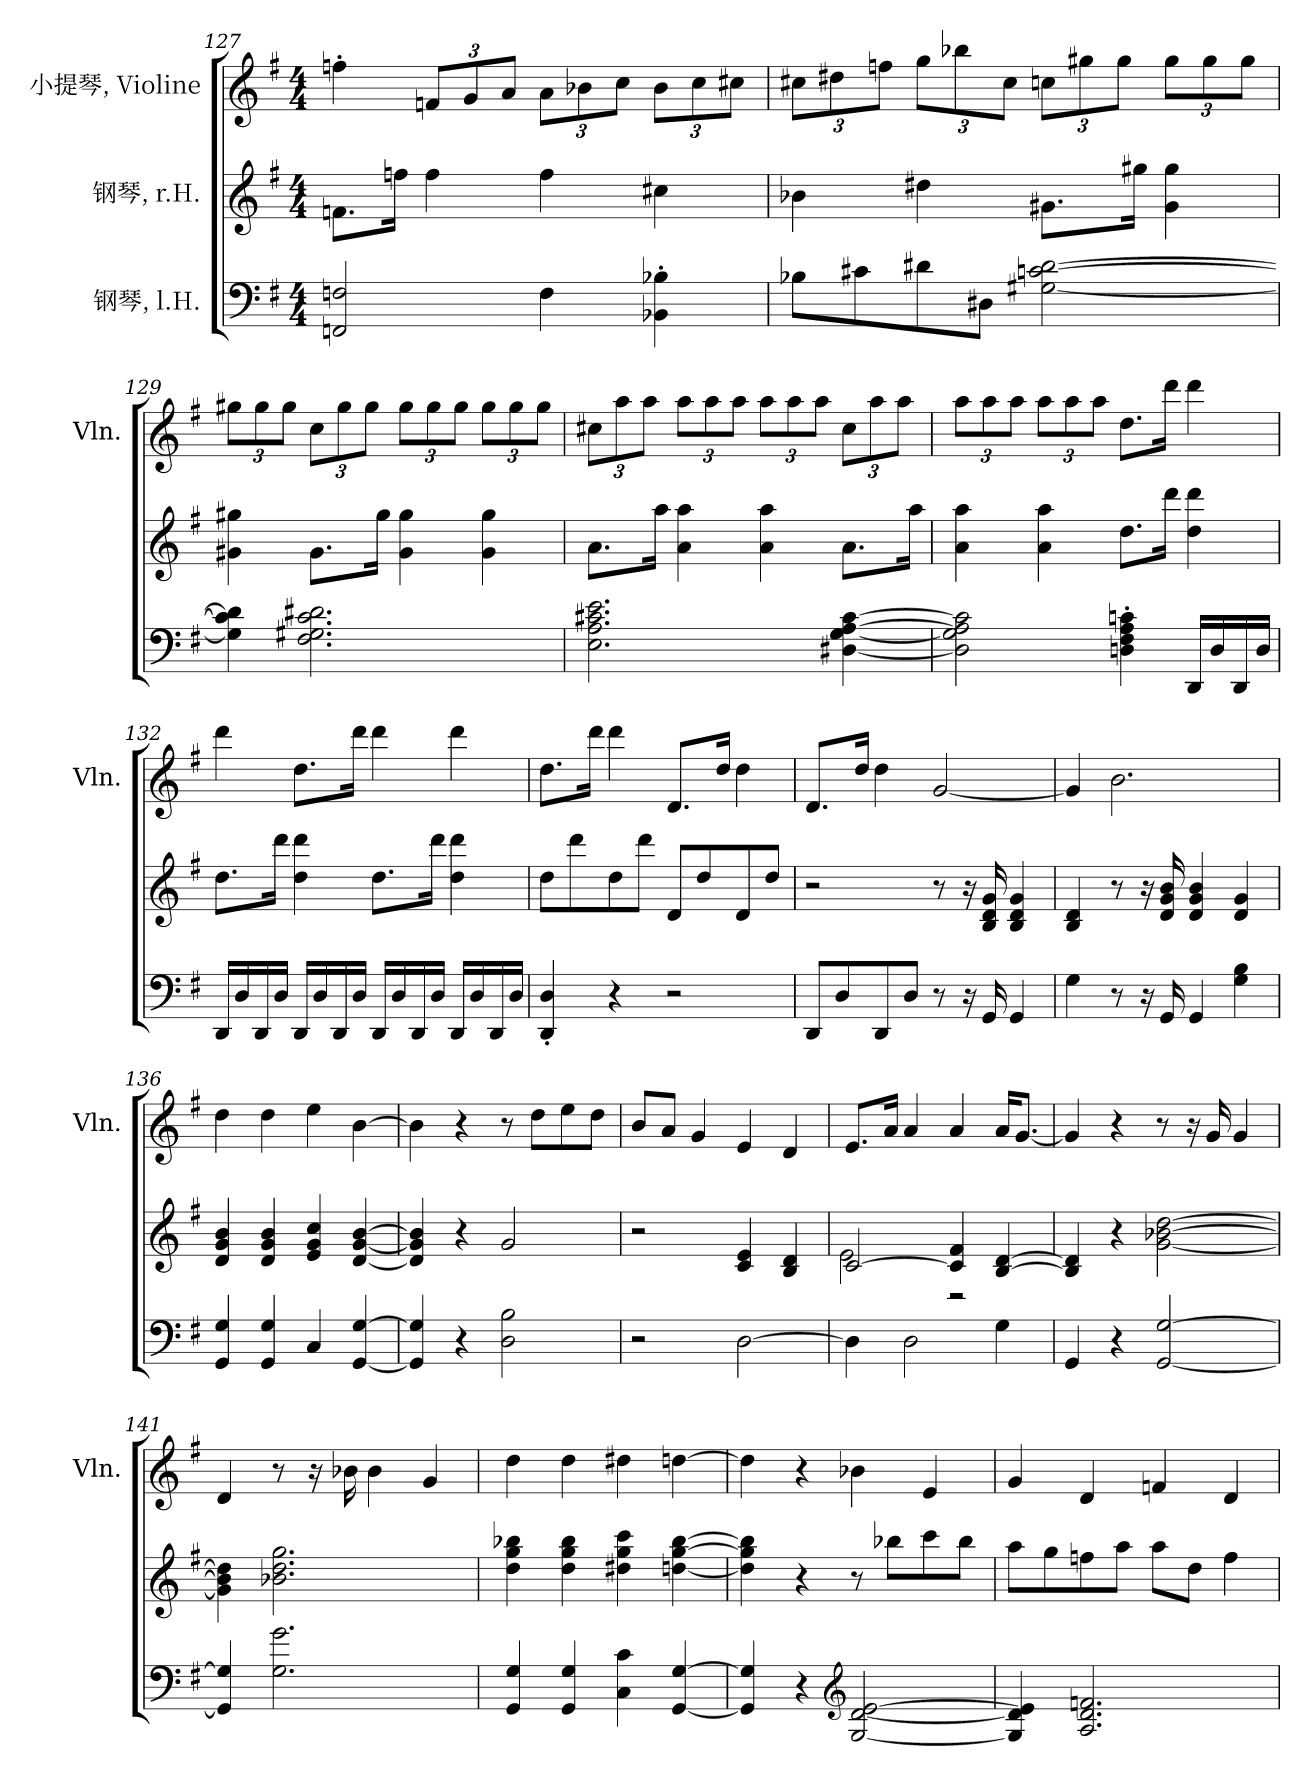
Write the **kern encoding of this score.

**kern	**kern	**kern
*part3	*part2	*part1
*staff3	*staff2	*staff1
*I"钢琴, l.H.	*I"钢琴, r.H.	*I"小提琴, Violine
*	*	*I'Vln.
*clefF4	*clefG2	*clefG2
*k[f#]	*k[f#]	*k[f#]
*M4/4	*M4/4	*M4/4
=127	=127	=127
2FFn/ 2Fn/	8.fn\L	4ffn'\
.	16ffn\Jk	.
*	*	*Xbrackettup
.	4ff\	12fn/L
.	.	12g/
.	.	12a/J
4F\	4ff\	12a\L
.	.	12b-X\
.	.	12cc\J
4BB-X\' 4B-X\'	4cc#X\	12b-\L
.	.	12cc\
.	.	12cc#X\J
!!LO:PB:g=z
=128	=128	=128
8B-X\L	4b-X\	12cc#X\L
.	.	12dd#X\
8c#X\	.	.
.	.	12ffn\J
8d#X\	4dd#X\	12gg\L
.	.	12bb-X\
8D#X\J	.	.
.	.	12cc#\J
[2G#X\ [2cn\ [2d#\	8.g#X\L	12ccn\L
.	.	12gg#X\
.	.	12gg#\J
.	16gg#X\Jk	.
.	4g#\ 4gg#\	12gg#\L
.	.	12gg#\
.	.	12gg#\J
=129	=129	=129
4G#\] 4c\] 4d#\]	4g#X\ 4gg#X\	12gg#X\L
.	.	12gg#\
.	.	12gg#\J
2.F#\ 2.G#X\ 2.c\ 2.d#X\	8.g#\L	12cc\L
.	.	12gg#\
.	.	12gg#\J
.	16gg#\Jk	.
.	4g#\ 4gg#\	12gg#\L
.	.	12gg#\
.	.	12gg#\J
.	4g#\ 4gg#\	12gg#\L
.	.	12gg#\
.	.	12gg#\J
!!LO:LB:g=z
=130	=130	=130
2.E\ 2.A\ 2.c#X\ 2.e\	8.a\L	12cc#X\L
.	.	12aa\
.	.	12aa\J
.	16aa\Jk	.
.	4a\ 4aa\	12aa\L
.	.	12aa\
.	.	12aa\J
.	4a\ 4aa\	12aa\L
.	.	12aa\
.	.	12aa\J
[4D#X\ [4G\ [4A\ [4c#\	8.a\L	12cc#\L
.	.	12aa\
.	.	12aa\J
.	16aa\Jk	.
=131	=131	=131
2D#\] 2G\] 2A\] 2c#\]	4a\ 4aa\	12aa\L
.	.	12aa\
.	.	12aa\J
.	4a\ 4aa\	12aa\L
.	.	12aa\
.	.	12aa\J
4Dn\' 4F#\' 4A\' 4cn\'	8.dd\L	8.dd\L
.	16ddd\Jk	16ddd\Jk
16DD/LL	4dd\ 4ddd\	4ddd\
16D/	.	.
16DD/	.	.
16D/JJ	.	.
!!LO:LB:g=z
=132	=132	=132
16DD/LL	8.dd\L	4ddd\
16D/	.	.
16DD/	.	.
16D/JJ	16ddd\Jk	.
16DD/LL	4dd\ 4ddd\	8.dd\L
16D/	.	.
16DD/	.	.
16D/JJ	.	16ddd\Jk
16DD/LL	8.dd\L	4ddd\
16D/	.	.
16DD/	.	.
16D/JJ	16ddd\Jk	.
16DD/LL	4dd\ 4ddd\	4ddd\
16D/	.	.
16DD/	.	.
16D/JJ	.	.
=133	=133	=133
4DD/' 4D/'	8dd\L	8.dd\L
.	8ddd\	.
.	.	16ddd\Jk
4r	8dd\	4ddd\
.	8ddd\J	.
2r	8d/L	8.d/L
.	8dd/	.
.	.	16dd/Jk
.	8d/	4dd\
.	8dd/J	.
=134	=134	=134
8DD/L	2r	8.d/L
8D/	.	.
.	.	16dd/Jk
8DD/	.	4dd\
8D/J	.	.
8r	8r	[2g/
16r	16r	.
16GG/	16B/ 16d/ 16g/	.
4GG/	4B/ 4d/ 4g/	.
=135	=135	=135
4G\	4B/ 4d/	4g/]
8r	8r	2.b\
16r	16r	.
16GG/	16d/ 16g/ 16b/	.
4GG/	4d/ 4g/ 4b/	.
4G\ 4B\	4d/ 4g/	.
!!LO:LB:g=z
=136	=136	=136
4GG/ 4G/	4d/ 4g/ 4b/	4dd\
4GG/ 4G/	4d/ 4g/ 4b/	4dd\
4C/	4e/ 4g/ 4cc/	4ee\
[4GG/ [4G/	[4d/ [4g/ [4b/	[4b\
=137	=137	=137
4GG/] 4G/]	4d/] 4g/] 4b/]	4b\]
4r	4r	4r
2D\ 2B\	2g/	8r
.	.	8dd\L
.	.	8ee\
.	.	8dd\J
=138	=138	=138
2r	2r	8b/L
.	.	8a/J
.	.	4g/
[2D\	4c/ 4e/	4e/
.	4B/ 4d/	4d/
=139	=139	=139
*	*^	*
4D\]	[2c/	2e\	8.e/L
.	.	.	16a/Jk
2D\	.	.	4a/
.	4c/] 4f#/	2r	4a/
4G\	[4B/ [4d/	.	16a/KL
.	.	.	[8.g/J
*	*v	*v	*
=140	=140	=140
4GG/	4B/] 4d/]	4g/]
4r	4r	4r
[2GG/ [2G/	[2g\ [2b-X\ [2dd\	8r
.	.	16r
.	.	16g/
.	.	4g/
=141	=141	=141
4GG/] 4G/]	4g\] 4b-\] 4dd\]	4d/
2.G\ 2.g\	2.b-X\ 2.dd\ 2.gg\	8r
.	.	16r
.	.	16b-X\
.	.	4b-\
.	.	4g/
!!LO:PB:g=z
=142	=142	=142
4GG/ 4G/	4dd\ 4gg\ 4bb-X\	4dd\
4GG/ 4G/	4dd\ 4gg\ 4bb-\	4dd\
4C\ 4c\	4dd#X\ 4gg\ 4ccc\	4dd#X\
[4GG/ [4G/	[4ddn\ [4gg\ [4bb-\	[4ddn\
=143	=143	=143
4GG/] 4G/]	4dd\] 4gg\] 4bb-\]	4dd\]
4r	4r	4r
*clefG2	*	*
[2G/ [2d/ [2e/	8r	4b-X\
.	8bb-X\L	.
.	8ccc\	4e/
.	8bb-\J	.
=144	=144	=144
4G/] 4d/] 4e/]	8aa\L	4g/
.	8gg\	.
2.A/ 2.d/ 2.fn/	8ffn\	4d/
.	8aa\J	.
.	8aa\L	4fn/
.	8dd\J	.
.	4ff\	4d/
=	=	=
*-	*-	*-
